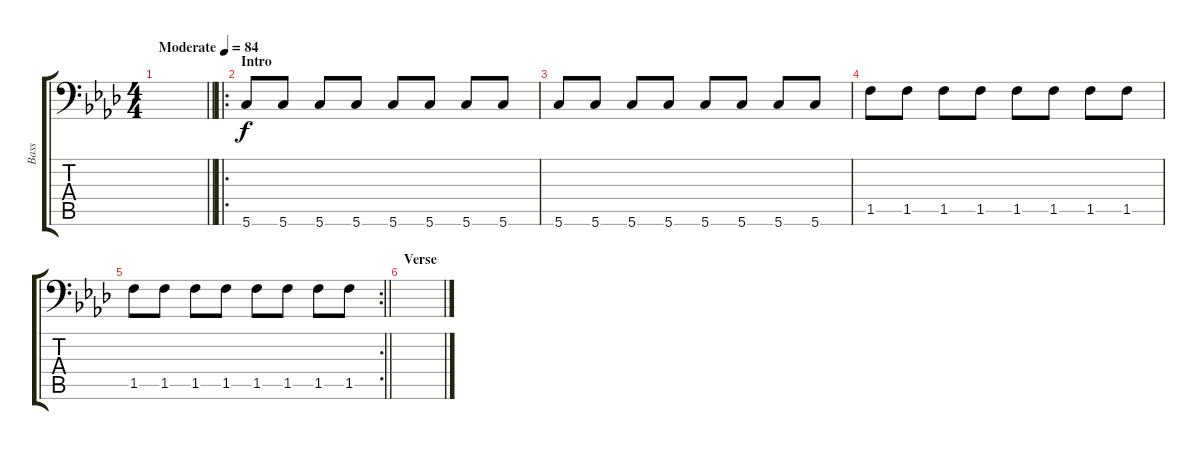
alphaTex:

\track ("Bass" "Bass") {instrument electricbassfinger}
\staff {score tabs}
\tuning (B2 A2 G2 Gb2 E2 G1) {hide}
\ts (4 4)
\tempo (84 "Moderate")
\clef f4
\barLineRight lightlight
\ks ab
|
\ro
\section ("" "Intro")
5.6.8 5.6.8 5.6.8 5.6.8 5.6.8 5.6.8 5.6.8 5.6.8 |
5.6.8 5.6.8 5.6.8 5.6.8 5.6.8 5.6.8 5.6.8 5.6.8 |
1.5.8 1.5.8 1.5.8 1.5.8 1.5.8 1.5.8 1.5.8 1.5.8 |
\rc 2
\barLineRight lightlight
1.5.8 1.5.8 1.5.8 1.5.8 1.5.8 1.5.8 1.5.8 1.5.8 |
\section ("" "Verse")
